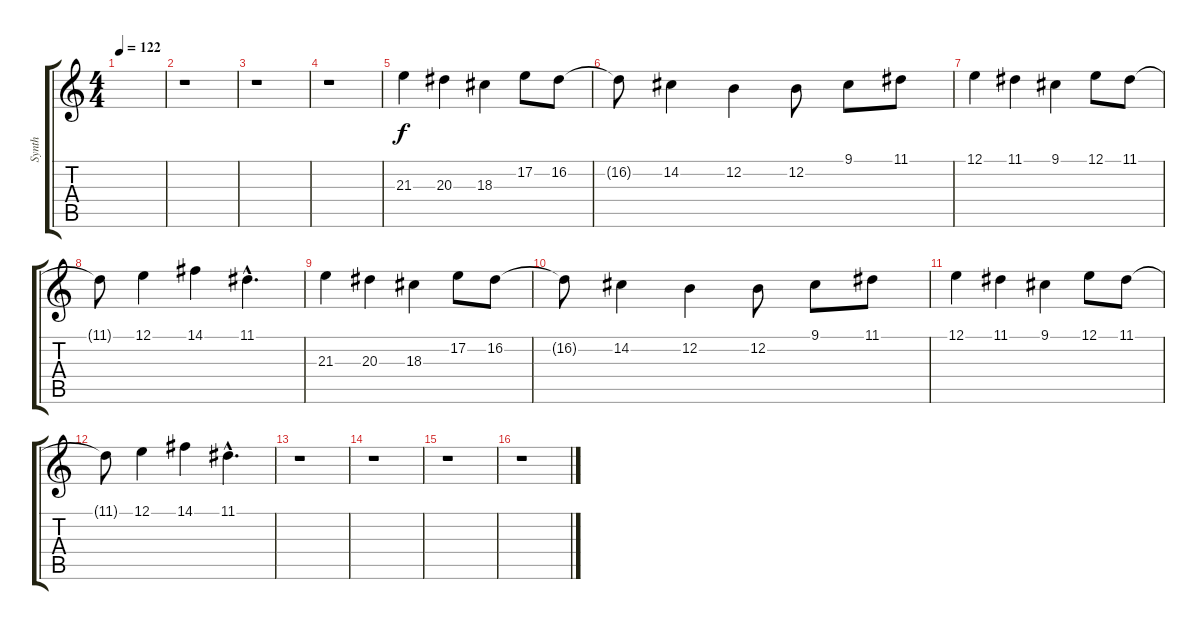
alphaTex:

\track ("Synth" "Synth") {instrument sitar}
\staff {score tabs}
\tuning (E4 B3 G3 D3 A2 E2) {hide}
\ts (4 4)
\tempo 122
\clef g2
\ks c
|
r.1 |
r.1 |
r.1 |
21.3.4 20.3.4 18.3.4 17.2.8 16.2.8 |
16.2{t}.8 14.2.4 12.2.4 12.2.8 9.1.8 11.1.8 |
12.1.4 11.1.4 9.1.4 12.1.8 11.1.8 |
11.1{t}.8 12.1.4 14.1.4 11.1{hac}.4{d} |
21.3.4 20.3.4 18.3.4 17.2.8 16.2.8 |
16.2{t}.8 14.2.4 12.2.4 12.2.8 9.1.8 11.1.8 |
12.1.4 11.1.4 9.1.4 12.1.8 11.1.8 |
11.1{t}.8 12.1.4 14.1.4 11.1{hac}.4{d} |
r.1 |
r.1 |
r.1 |
r.1
